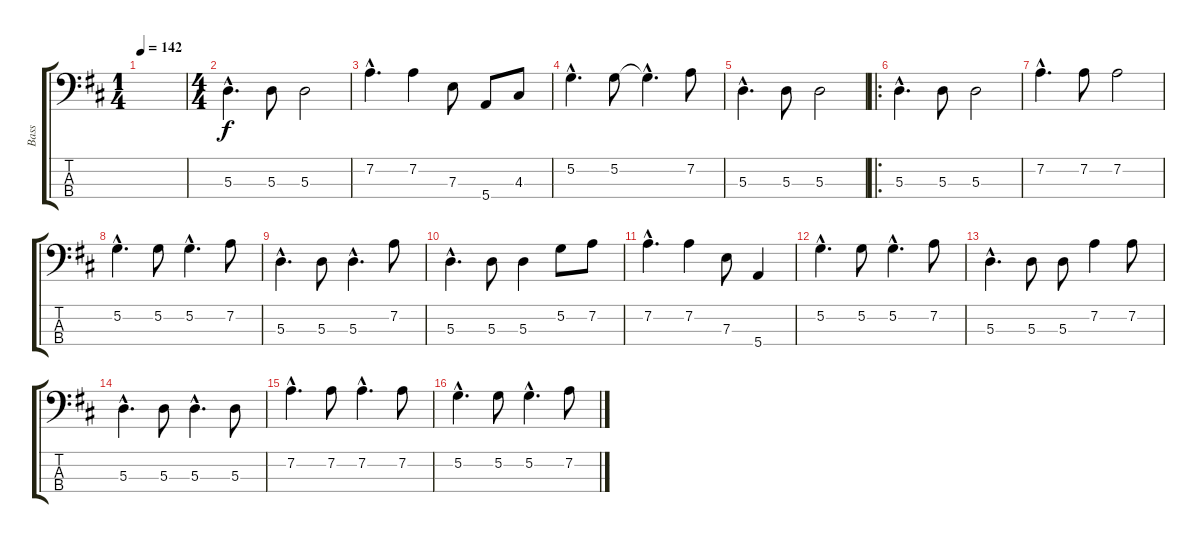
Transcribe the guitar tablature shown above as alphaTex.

\track ("Bass" "Bass") {instrument electricbasspick}
\staff {score tabs}
\tuning (G2 D2 A1 E1) {hide}
\ts (1 4)
\tempo 142
\clef f4
\ks d
|
\ts (4 4)
5.3{hac}.4{d} 5.3.8 5.3.2 |
7.2{hac}.4{d} 7.2.4 7.3.8 5.4.8 4.3.8 |
5.2{hac}.4{d} 5.2.8 5.2{hac t}.4{d} 7.2.8 |
5.3{hac}.4{d} 5.3.8 5.3.2 |
\ro
5.3{hac}.4{d} 5.3.8 5.3.2 |
7.2{hac}.4{d} 7.2.8 7.2.2 |
5.2{hac}.4{d} 5.2.8 5.2{hac}.4{d} 7.2.8 |
5.3{hac}.4{d} 5.3.8 5.3{hac}.4{d} 7.2.8 |
5.3{hac}.4{d} 5.3.8 5.3.4 5.2.8 7.2.8 |
7.2{hac}.4{d} 7.2.4 7.3.8 5.4.4 |
5.2{hac}.4{d} 5.2.8 5.2{hac}.4{d} 7.2.8 |
5.3{hac}.4{d} 5.3.8 5.3.8 7.2.4 7.2.8 |
5.3{hac}.4{d} 5.3.8 5.3{hac}.4{d} 5.3.8 |
7.2{hac}.4{d} 7.2.8 7.2{hac}.4{d} 7.2.8 |
5.2{hac}.4{d} 5.2.8 5.2{hac}.4{d} 7.2.8
